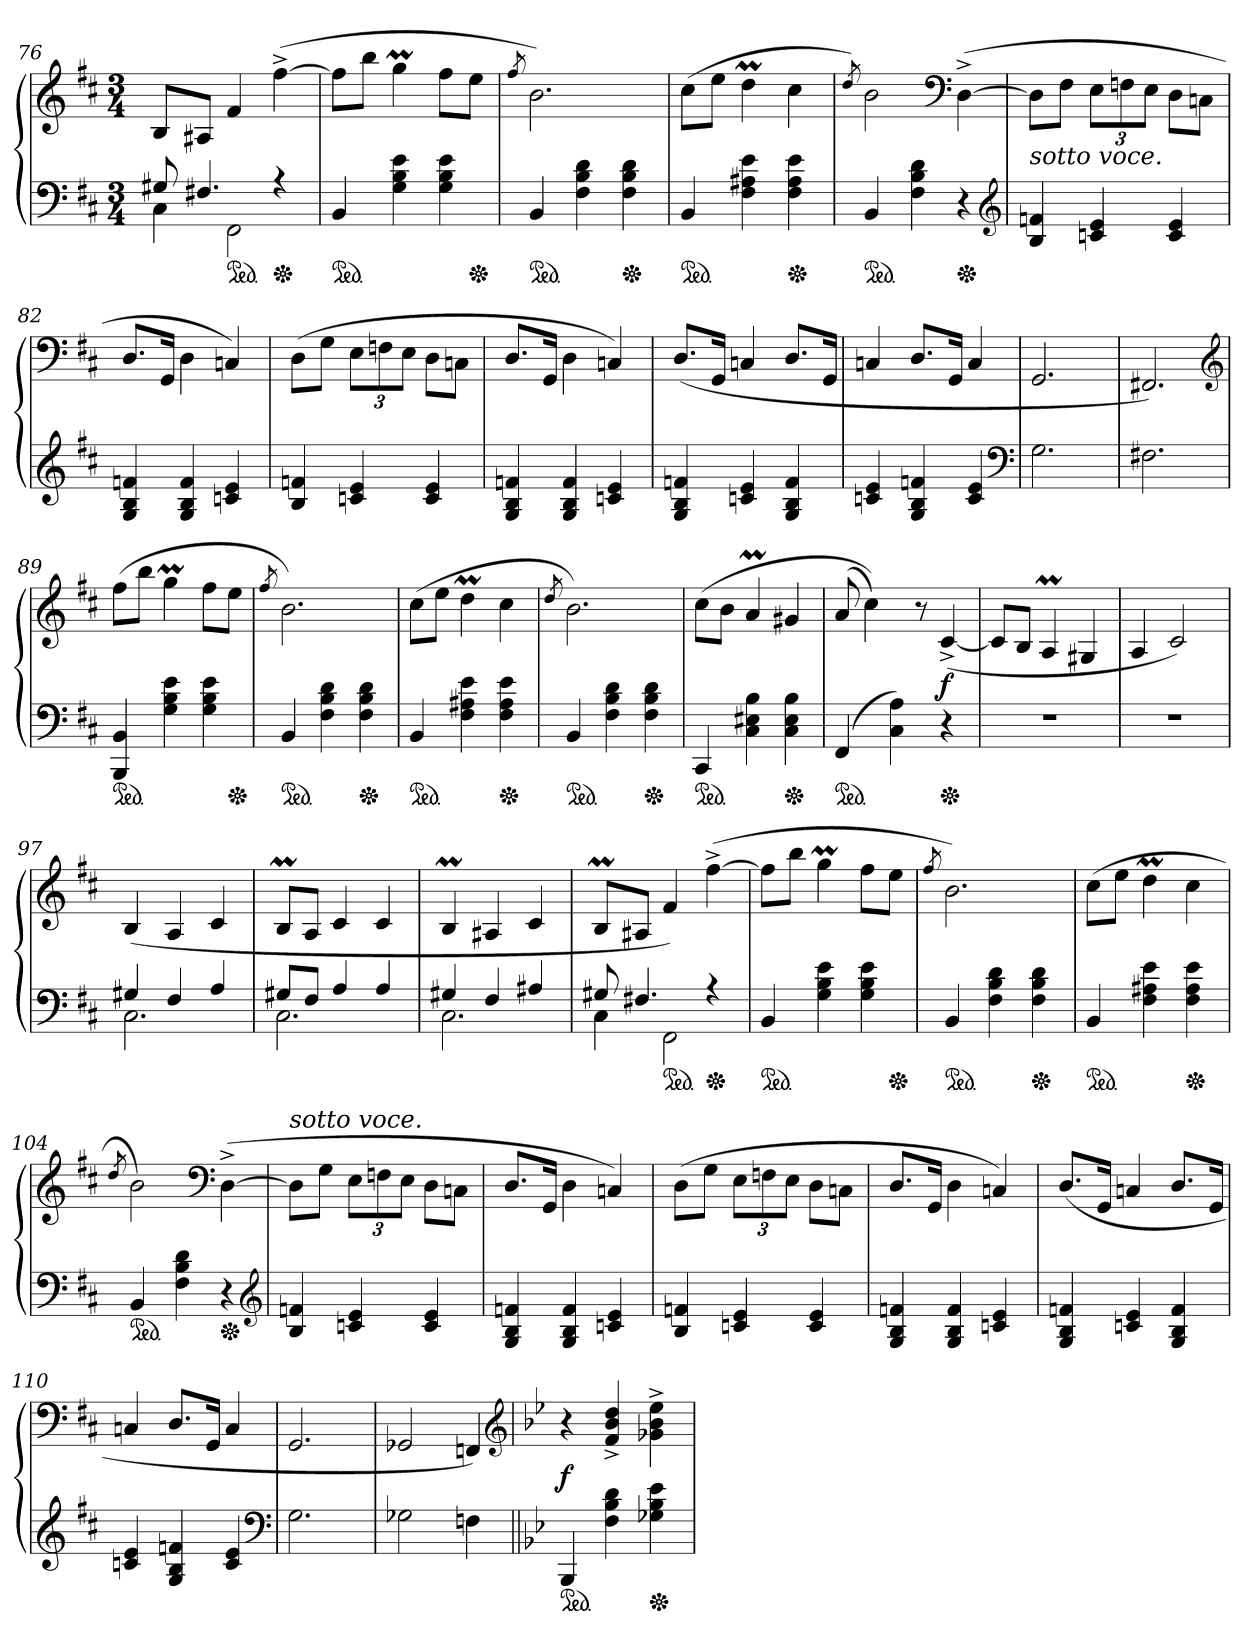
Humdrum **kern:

**kern	**kern	**dynam
*part1	*part1	*part1
*staff2	*staff1	*staff1/2
*clefF4	*clefG2	*
*k[f#c#]	*k[f#c#]	*
*M3/4	*M3/4	*
=76	=76	=76
*^	*	*
8G#X	4C#	8BL	.
4.F#X	.	8A#XJ	.
*ped	*	*	*
.	2FF#	4f#	.
*Xped	*	*	*
4r	.	([4ff#^<	.
*v	*v	*	*
=77	=77	=77
*ped	*	*
4BB	8ff#L]	.
.	8bbJ	.
4G 4B 4e	4ggM	.
4G 4B 4e	8ff#L	.
*Xped	*	*
.	8eeJ	.
=78	=78	=78
.	8qff#/	.
*ped	*	*
4BB	2.b)	.
4F# 4B 4d	.	.
*Xped	*	*
4F# 4B 4d	.	.
=79	=79	=79
*ped	*	*
4BB	(8cc#L	.
.	8eeJ	.
4F# 4A#X 4e	4ddM	.
*Xped	*	*
4F# 4A# 4e	4cc#	.
=80	=80	=80
.	8qdd/)	.
*ped	*	*
4BB	2b	.
4F# 4B 4d	.	.
*	*clefF4	*
*Xped	*	*
4r	([4D^<	.
*clefG2	*	*
=81	=81	=81
!	!LO:TX:b:i:t=sotto voce.	!
4B 4fn	8DL]	.
.	8F#J	.
4cn 4e	12EL	.
.	12Fn	.
.	12EJ	.
4c 4e	8D\L	.
.	8CnJ	.
=82	=82	=82
4G 4B 4fn	8.DL	.
.	16GGJk	.
4G 4B 4f	4D	.
4cn 4e	4Cn)	.
=83	=83	=83
4B 4fn	(>8DL	.
.	8GJ	.
4cn 4e	12EL	.
.	12Fn	.
.	12EJ	.
4c 4e	8D\L	.
.	8CnJ	.
=84	=84	=84
4G 4B 4fn	8.DL	.
.	16GGJk	.
4G 4B 4f	4D	.
4cn 4e	4Cn)	.
=85	=85	=85
4G 4B 4fn	(<8.DL	.
.	16GGJk	.
4cn 4e	4Cn	.
4G 4B 4f	8.DL	.
.	16GGJk	.
=86	=86	=86
4cn 4e	4Cn	.
4G 4B 4fn	8.DL	.
.	16GGJk	.
4c 4e	4C	.
*clefF4	*	*
=87	=87	=87
2.G	2.GG	.
=88	=88	=88
2.F#X	2.FF#X)	.
*	*clefG2	*
=89	=89	=89
*ped	*	*
4BBB 4BB	(8ff#L	.
.	8bbJ	.
4G 4B 4e	4ggM	.
4G 4B 4e	8ff#L	.
*Xped	*	*
.	8eeJ	.
=90	=90	=90
.	8qff#/	.
*ped	*	*
4BB	2.b)	.
4F# 4B 4d	.	.
*Xped	*	*
4F# 4B 4d	.	.
=91	=91	=91
*ped	*	*
4BB	(8cc#L	.
.	8eeJ	.
4F# 4A#X 4e	4ddM	.
*Xped	*	*
4F# 4A# 4e	4cc#	.
=92	=92	=92
.	8qdd/	.
*ped	*	*
4BB	2.b)	.
4F# 4B 4d	.	.
*Xped	*	*
4F# 4B 4d	.	.
=93	=93	=93
*ped	*	*
4CC#	(8cc#L	.
.	8bJ	.
4C# 4E#X 4B	4aM	.
*Xped	*	*
4C# 4E# 4B	4g#X	.
=94	=94	=94
*ped	*	*
(4FF#	(8a	.
.	4cc#))	.
4C# 4A)	.	.
.	8r	.
*Xped	*	*
4r	([4c#^>	f
=95	=95	=95
2.r	8c#L]	.
.	8BJ	.
.	4AM	.
.	4G#X	.
=96	=96	=96
2.r	4A	.
.	2c#)	.
=97	=97	=97
*^	*	*
4G#X	2.C#	(<4B	.
4F#	.	4A	.
4A	.	4c#	.
=98	=98	=98	=98
8G#XL	2.C#	8BML	.
8F#J	.	8AJ	.
4A	.	4c#	.
4A	.	4c#	.
=99	=99	=99	=99
4G#X	2.C#	4BM	.
4F#	.	4A#X	.
4A#X	.	4c#	.
=100	=100	=100	=100
8G#X	4C#	8BML	.
4.F#X	.	8A#XJ	.
*ped	*	*	*
.	2FF#	4f#)	.
*Xped	*	*	*
4r	.	([4ff#^<	.
*v	*v	*	*
=101	=101	=101
*ped	*	*
4BB	8ff#L]	.
.	8bbJ	.
4G 4B 4e	4ggM	.
4G 4B 4e	8ff#L	.
*Xped	*	*
.	8eeJ	.
=102	=102	=102
.	8qff#/	.
*ped	*	*
4BB	2.b)	.
4F# 4B 4d	.	.
*Xped	*	*
4F# 4B 4d	.	.
=103	=103	=103
*ped	*	*
4BB	(8cc#L	.
.	8eeJ	.
4F# 4A#X 4e	4ddM	.
*Xped	*	*
4F# 4A# 4e	4cc#	.
=104	=104	=104
.	8qdd/	.
*ped	*	*
4BB	2b)	.
4F# 4B 4d	.	.
*	*clefF4	*
*Xped	*	*
4r	([4D^<	.
*clefG2	*	*
=105	=105	=105
!	!LO:TX:a:i:t=sotto voce.	!
4B 4fn	8DL]	.
.	8GJ	.
4cn 4e	12EL	.
.	12Fn	.
.	12EJ	.
4c 4e	8D\L	.
.	8Cn\J	.
=106	=106	=106
4G 4B 4fn	8.DL	.
.	16GGJk	.
4G 4B 4f	4D	.
4cn 4e	4Cn)	.
=107	=107	=107
4B 4fn	(8DL	.
.	8GJ	.
4cn 4e	12EL	.
.	12Fn	.
.	12EJ	.
4c 4e	8D\L	.
.	8Cn\J	.
=108	=108	=108
4G 4B 4fn	8.DL	.
.	16GGJk	.
4G 4B 4f	4D	.
4cn 4e	4Cn)	.
=109	=109	=109
4G 4B 4fn	(<8.DL	.
.	16GGJk	.
4cn 4e	4Cn	.
4G 4B 4f	8.DL	.
.	16GGJk	.
=110	=110	=110
4cn 4e	4Cn	.
4G 4B 4fn	8.DL	.
.	16GGJk	.
4c 4e	4C	.
*clefF4	*	*
=111	=111	=111
2.G	2.GG	.
=112	=112	=112
2G-X	2GG-X	.
4Fn	4FFn)	.
*	*clefG2	*
=113||	=113	=113
*k[b-e-]	*k[b-e-]	*
*ped	*	*
4BBB-	4r	f
4F 4B- 4d	4f^ 4b-^ 4dd^	.
*Xped	*	*
4G-X 4B- 4e-	4g-X^< 4b-^< 4ee-^<	.
=	=	=
*-	*-	*-
